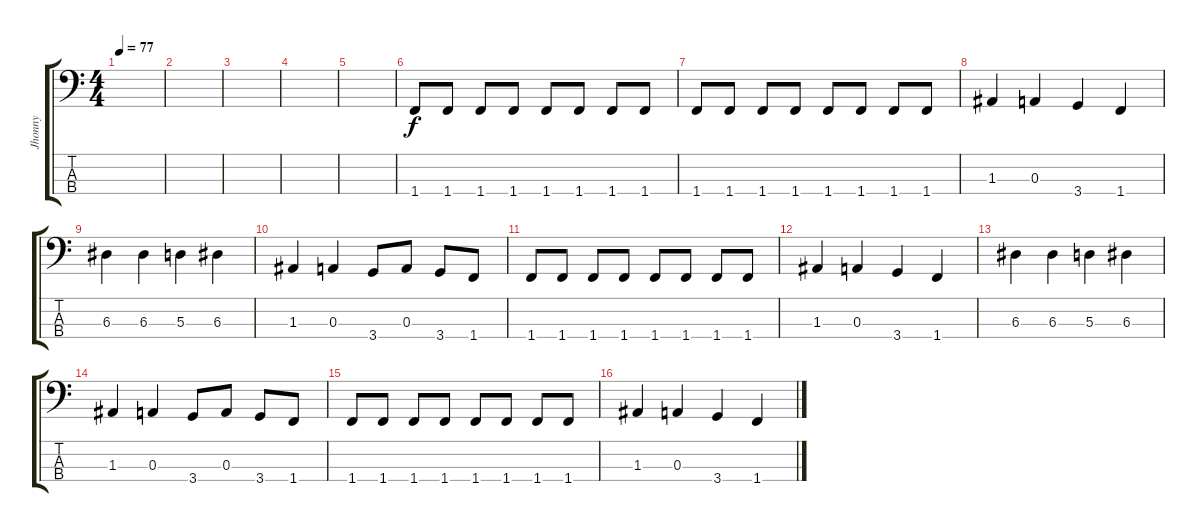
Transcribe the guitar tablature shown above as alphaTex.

\track ("Jhonny" "Jhonny") {instrument electricbassfinger}
\staff {score tabs}
\tuning (G2 D2 A1 E1) {hide}
\ts (4 4)
\tempo 77
\clef f4
\ks c
|
|
|
|
|
1.4.8 1.4.8 1.4.8 1.4.8 1.4.8 1.4.8 1.4.8 1.4.8 |
1.4.8 1.4.8 1.4.8 1.4.8 1.4.8 1.4.8 1.4.8 1.4.8 |
1.3.4 0.3.4 3.4.4 1.4.4 |
6.3.4 6.3.4 5.3.4 6.3.4 |
1.3.4 0.3.4 3.4.8 0.3.8 3.4.8 1.4.8 |
1.4.8 1.4.8 1.4.8 1.4.8 1.4.8 1.4.8 1.4.8 1.4.8 |
1.3.4 0.3.4 3.4.4 1.4.4 |
6.3.4 6.3.4 5.3.4 6.3.4 |
1.3.4 0.3.4 3.4.8 0.3.8 3.4.8 1.4.8 |
1.4.8 1.4.8 1.4.8 1.4.8 1.4.8 1.4.8 1.4.8 1.4.8 |
1.3.4 0.3.4 3.4.4 1.4.4
